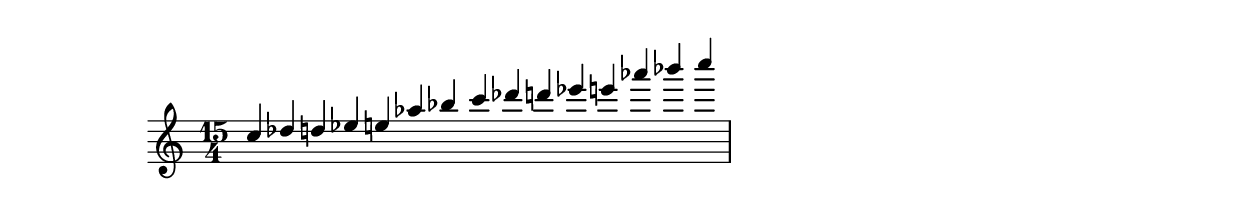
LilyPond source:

\version "2.18.2" \score { \new Staff << \new Voice { \set midiInstrument = #"piano" \voiceOne
 \key c \major \time 15/4
\override Voice.TextScript.font-size = #-4
 { c'' des'' d'' ees'' e'' aes'' bes'' c''' des''' d''' ees''' e''' aes''' bes''' c''''  } 
 } >> \layout { } \midi { \context { \Staff \remove "Staff_performer" }
\context { \Voice \consists "Staff_performer" } \tempo 2 = 60 } }
\paper{oddHeaderMarkup = ##f oddFooterMarkup = ##f}
